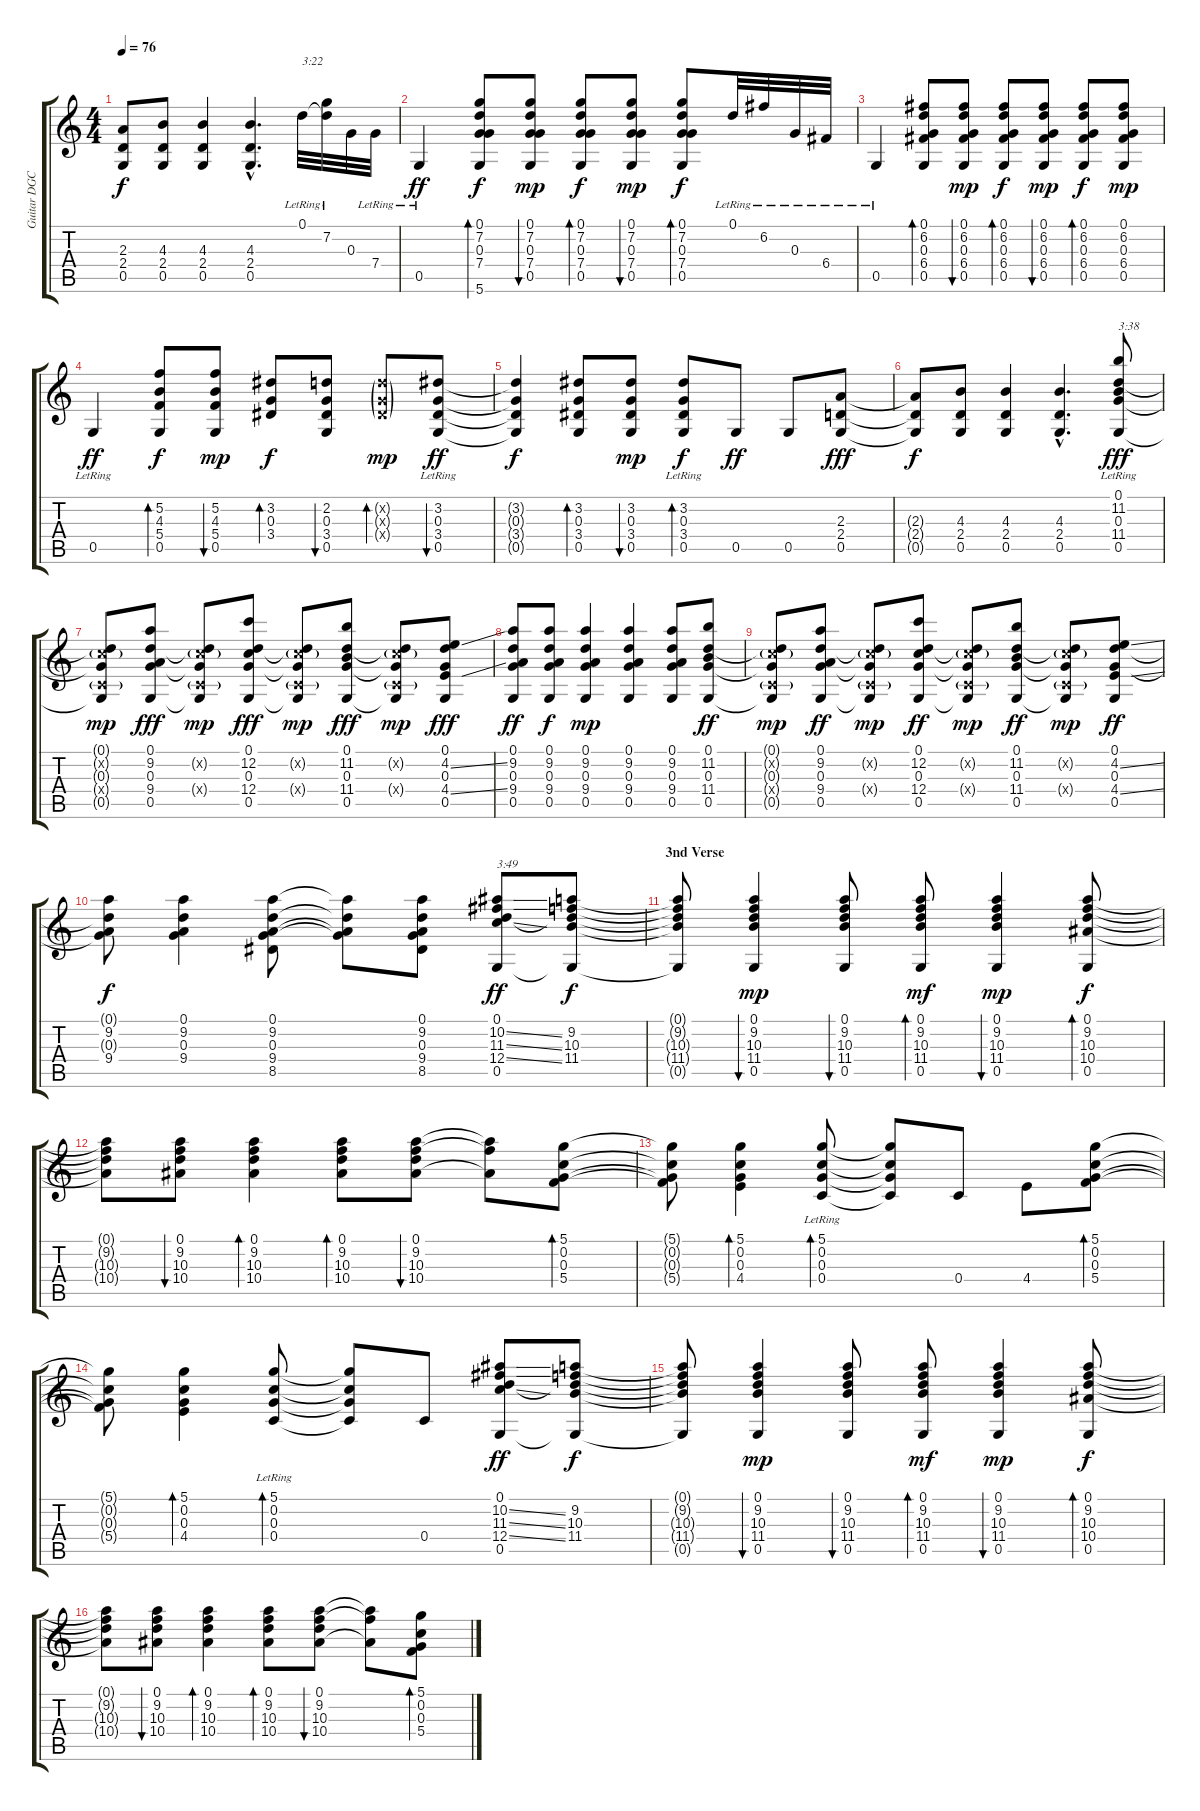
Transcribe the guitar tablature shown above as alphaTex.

\track ("Guitar DGCGCD" "Guitar DGC") {instrument acousticguitarsteel}
\staff {score tabs}
\tuning (D4 C4 G3 C3 G2 D2) {hide}
\ts (4 4)
\tempo 76
\clef g2
\ks c
(2.3{t} 2.4{t} 0.5{t}).8{dy f} (4.3 2.4 0.5).8 (4.3 2.4 0.5).4 (4.3{hac} 2.4{hac} 0.5{hac}).4{d} 0.1{lr}.32{txt "3:22"} (0.1{t} 7.2{lr}).32 0.3.32 7.4{lr}.32 |
0.5{lr}.4{dy ff} (0.1 7.2 0.3 7.4 5.6).8{bd 60 dy f} (0.1 7.2 0.3 7.4 0.5).8{bu 60 dy mp} (0.1 7.2 0.3 7.4 0.5).8{bd 60 dy f} (0.1 7.2 0.3 7.4 0.5).8{bu 60 dy mp} (0.1 7.2 0.3 7.4 0.5).8{bd 60 dy f} 0.1{lr}.32 6.2{lr}.32 0.3{lr}.32 6.4{lr}.32 |
0.5{lr}.4 (0.1 6.2 0.3 6.4 0.5).8{bd 60} (0.1 6.2 0.3 6.4 0.5).8{bu 60 dy mp} (0.1 6.2 0.3 6.4 0.5).8{bd 60 dy f} (0.1 6.2 0.3 6.4 0.5).8{bu 60 dy mp} (0.1 6.2 0.3 6.4 0.5).8{bd 60 dy f} (0.1 6.2 0.3 6.4 0.5).8{dy mp} |
0.5{lr}.4{dy ff} (5.2 4.3 5.4 0.5).8{bd 60 dy f} (5.2 4.3 5.4 0.5).8{bu 60 dy mp} (3.2 0.3 3.4).8{bd 60 dy f} (2.2 0.3 3.4 0.5).8{bu 60} (2.2{g x} 0.3{g x} 3.4{g x}).8{bd 60 dy mp} (3.2{lr} 0.3{lr} 3.4{lr} 0.5{lr}).8{bu 60 dy ff} |
(3.2{t} 0.3{t} 3.4{t} 0.5{t}).4{dy f} (3.2 0.3 3.4 0.5).8{bd 120} (3.2 0.3 3.4 0.5).8{bu 120 dy mp} (3.2{lr} 0.3{lr} 3.4{lr} 0.5).8{bd 120 dy f} 0.5.8{dy ff} 0.5.8 (2.3 2.4 0.5).8{dy fff} |
(2.3{t} 2.4{t} 0.5{t}).8{dy f} (4.3 2.4 0.5).8 (4.3 2.4 0.5).4 (4.3{hac} 2.4{hac} 0.5{hac}).4{d} (0.1{lr} 11.2{lr} 0.3{lr} 11.4{lr} 0.5{lr}).8{txt "3:38" dy fff} |
(0.1{t} 0.2{g x} 0.3{t} 0.4{g x} 0.5{t}).8{dy mp} (0.1 9.2 0.3 9.4 0.5).8{dy fff} (0.1{t} 0.2{g x} 0.3{t} 0.4{g x} 0.5{t}).8{dy mp} (0.1 12.2 0.3 12.4 0.5).8{dy fff} (0.1{t} 0.2{g x} 0.3{t} 0.4{g x} 0.5{t}).8{dy mp} (0.1 11.2 0.3 11.4 0.5).8{dy fff} (0.1{t} 0.2{g x} 0.3{t} 0.4{g x} 0.5{t}).8{dy mp} (0.1 4.2{ss} 0.3 4.4{ss} 0.5).8{dy fff} |
(0.1 9.2 0.3 9.4 0.5).8{dy ff} (0.1 9.2 0.3 9.4 0.5).8{dy f} (0.1 9.2 0.3 9.4 0.5).4{dy mp} (0.1 9.2 0.3 9.4 0.5).4 (0.1 9.2 0.3 9.4 0.5).8 (0.1 11.2 0.3 11.4 0.5).8{dy ff} |
(0.1{t} 0.2{g x} 0.3{t} 0.4{g x} 0.5{t}).8{dy mp} (0.1 9.2 0.3 9.4 0.5).8{dy ff} (0.1{t} 0.2{g x} 0.3{t} 0.4{g x} 0.5{t}).8{dy mp} (0.1 12.2 0.3 12.4 0.5).8{dy ff} (0.1{t} 0.2{g x} 0.3{t} 0.4{g x} 0.5{t}).8{dy mp} (0.1 11.2 0.3 11.4 0.5).8{dy ff} (0.1{t} 0.2{g x} 0.3{t} 0.4{g x} 0.5{t}).8{dy mp} (0.1 4.2{ss} 0.3 4.4{ss} 0.5).8{dy ff} |
(0.1{t} 9.2 0.3{t} 9.4).8{dy f} (0.1 9.2 0.3 9.4).4 (0.1 9.2 0.3 9.4 8.5).8 (0.1{t} 9.2{t} 0.3{t} 9.4{t}).8 (0.1 9.2 0.3 9.4 8.5).8 (0.1 10.2{ss} 11.3{ss} 12.4{ss} 0.5).8{txt "3:49" dy ff} (0.1{t} 9.2 10.3 11.4 0.5{t}).8{dy f} |
\section ("" "3nd Verse")
(0.1{t} 9.2{t} 10.3{t} 11.4{t} 0.5{t}).8 (0.1 9.2 10.3 11.4 0.5).4{bu 60 dy mp} (0.1 9.2 10.3 11.4 0.5).8{bu 60} (0.1 9.2 10.3 11.4 0.5).8{bd 60 dy mf} (0.1 9.2 10.3 11.4 0.5).4{bu 60 dy mp} (0.1 9.2 10.3 10.4 0.5).8{bd 60 dy f} |
(0.1{t} 9.2{t} 10.3{t} 10.4{t}).8 (0.1 9.2 10.3 10.4).8{bu 60} (0.1 9.2 10.3 10.4).4{bd 60} (0.1 9.2 10.3 10.4).8{bd 60} (0.1 9.2 10.3 10.4).8{bu 60} (9.2{t} 10.3{t} 10.4{t}).8 (5.1 0.2 0.3 5.4).8{bd 60} |
(5.1{t} 0.2{t} 0.3{t} 5.4{t}).8 (5.1 0.2 0.3 4.4).4{bd 60} (5.1{lr} 0.2{lr} 0.3{lr} 0.4).8{bd 60} (5.1{t} 0.2{t} 0.3{t} 0.4{t}).8 0.4.8 4.4.8 (5.1 0.2 0.3 5.4).8{bd 60} |
(5.1{t} 0.2{t} 0.3{t} 5.4{t}).8 (5.1 0.2 0.3 4.4).4{bd 60} (5.1{lr} 0.2{lr} 0.3{lr} 0.4).8{bd 60} (5.1{t} 0.2{t} 0.3{t} 0.4{t}).8 0.4.8 (0.1 10.2{ss} 11.3{ss} 12.4{ss} 0.5).8{dy ff} (0.1{t} 9.2 10.3 11.4 0.5{t}).8{dy f} |
(0.1{t} 9.2{t} 10.3{t} 11.4{t} 0.5{t}).8 (0.1 9.2 10.3 11.4 0.5).4{bu 60 dy mp} (0.1 9.2 10.3 11.4 0.5).8{bu 60} (0.1 9.2 10.3 11.4 0.5).8{bd 60 dy mf} (0.1 9.2 10.3 11.4 0.5).4{bu 60 dy mp} (0.1 9.2 10.3 10.4 0.5).8{bd 60 dy f} |
(0.1{t} 9.2{t} 10.3{t} 10.4{t}).8 (0.1 9.2 10.3 10.4).8{bu 60} (0.1 9.2 10.3 10.4).4{bd 60} (0.1 9.2 10.3 10.4).8{bd 60} (0.1 9.2 10.3 10.4).8{bu 60} (9.2{t} 10.3{t} 10.4{t}).8 (5.1 0.2 0.3 5.4).8{bd 60}
